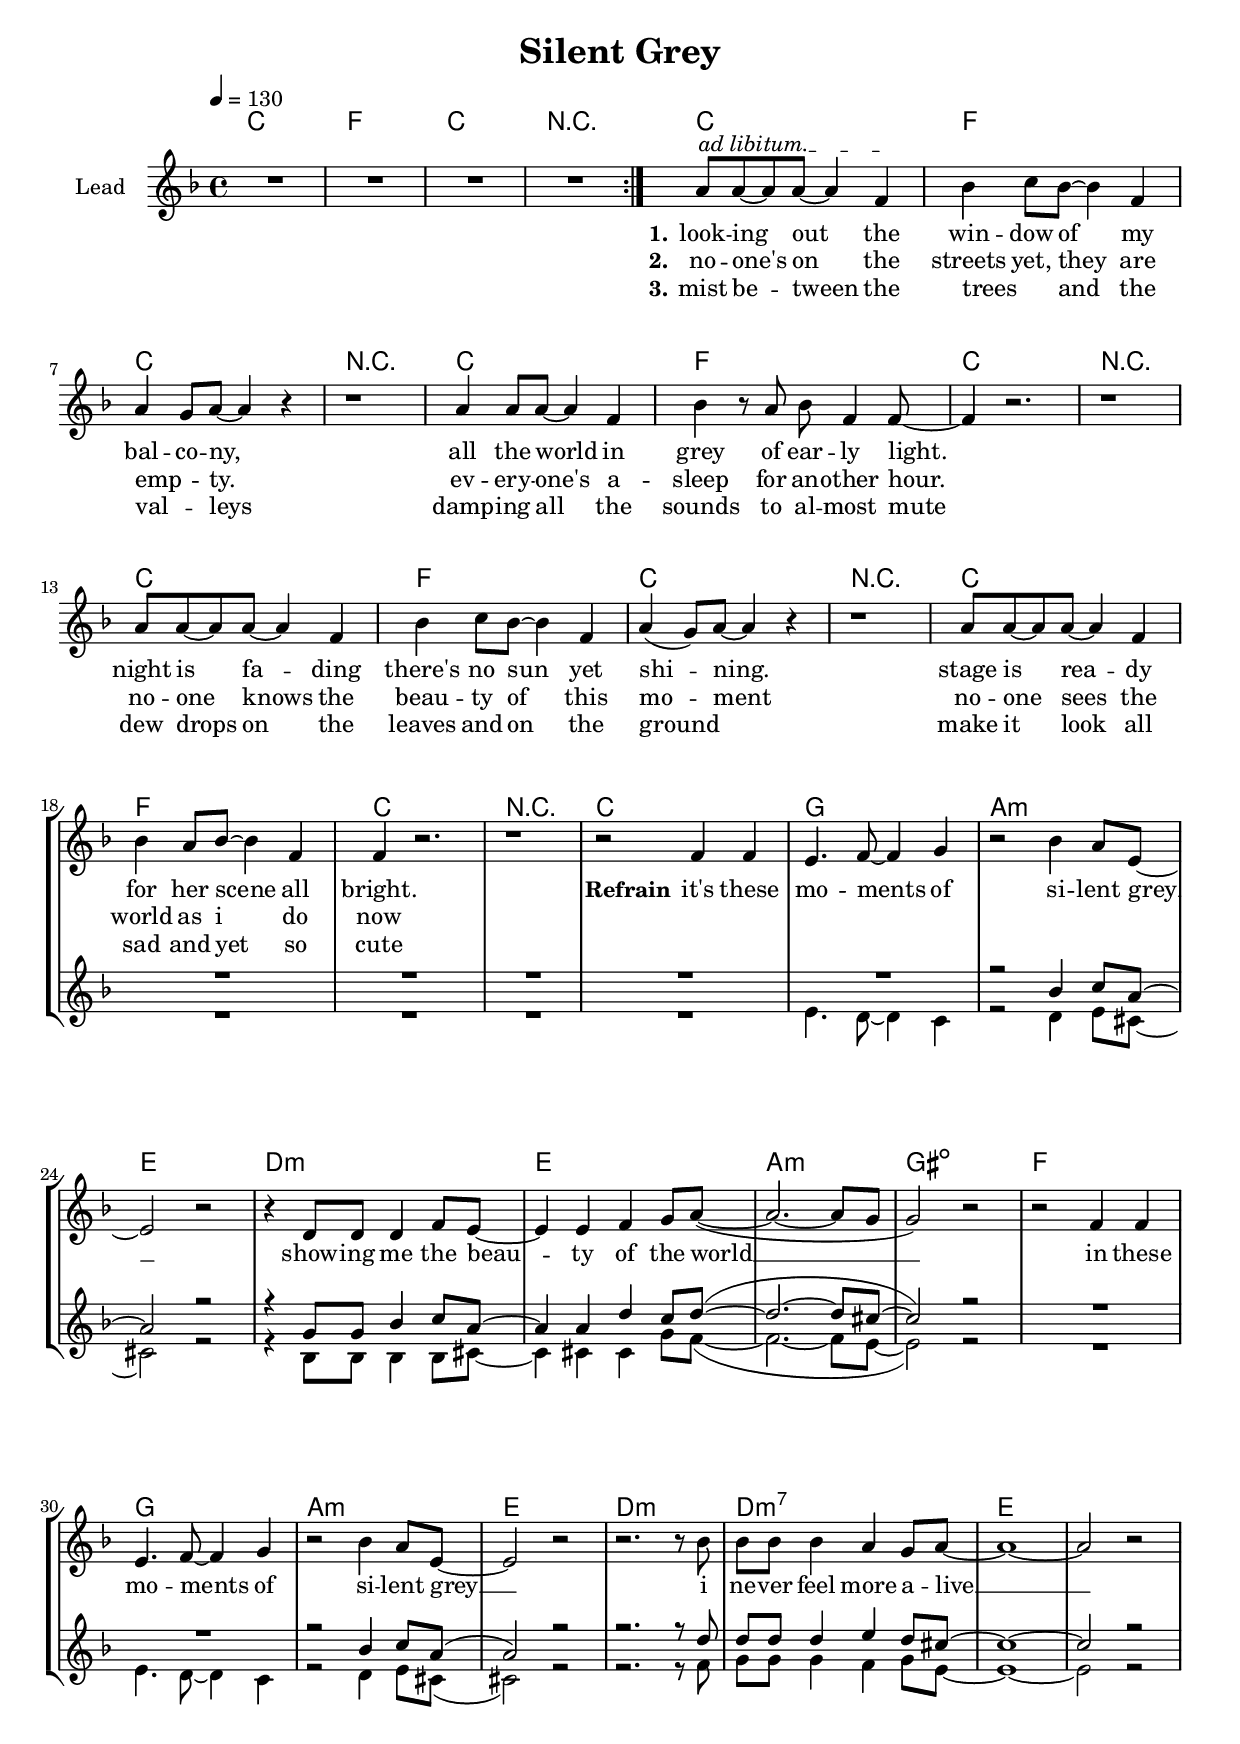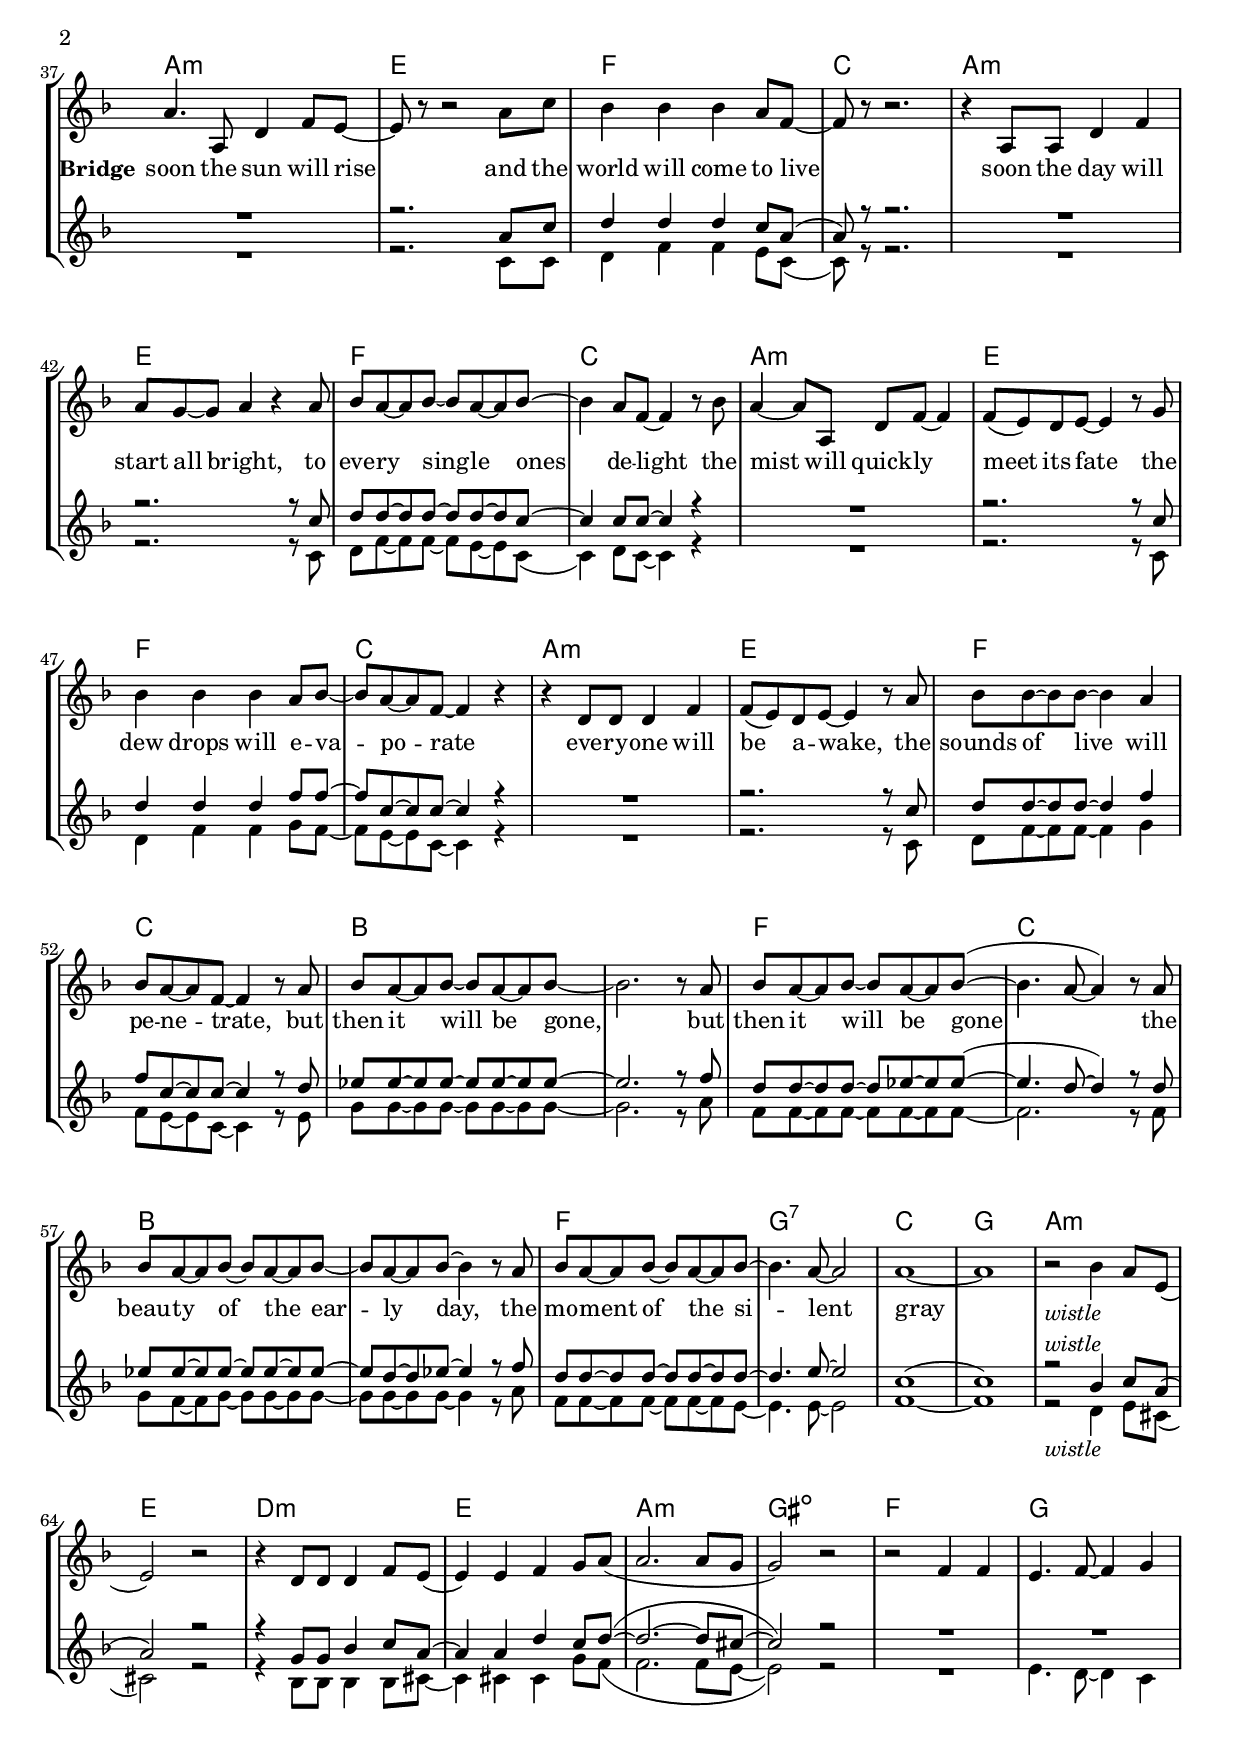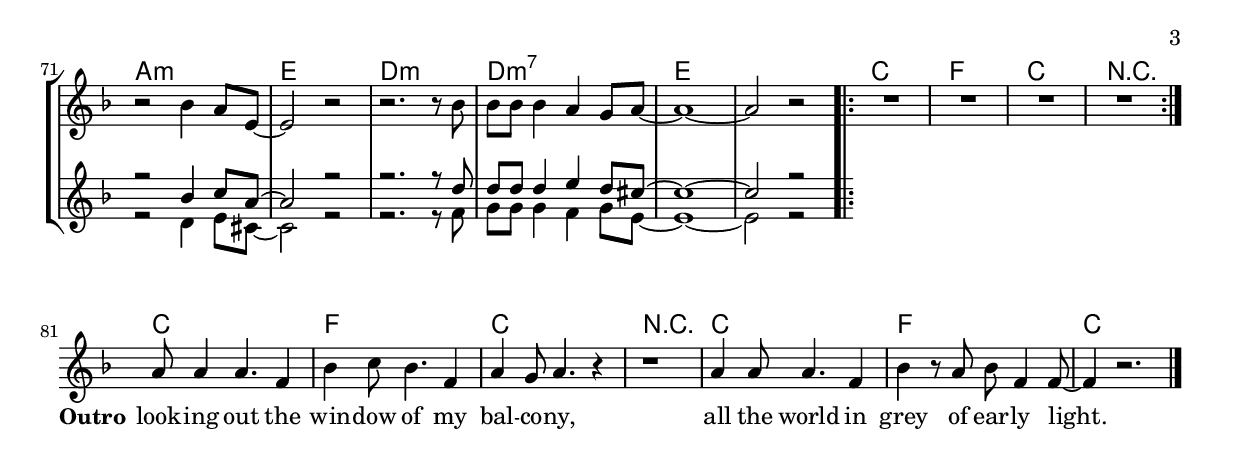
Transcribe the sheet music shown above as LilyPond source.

\version "2.16.2"

\header {
  title = "Silent Grey"
}

global = {
  \key c \major
  \time 4/4
  \tempo 4 = 130
}

harmonies = \chordmode {
  \germanChords
    c1 f c r1
    c1 f c r1
    c1 f c r1
    c1 f c r1
    c1 f c r1
  
    c1 g1 a1:m e1
    d1:m e1 a1:m gis1:dim
    f1 g1 a1:m e1
    d1:m d1:m7 e1 e1
    
    a1:m e1 f1 c1
    a1:m e1 f1 c1
    a1:m e1 f1 c1
    a1:m e1 f1 c1
    bes1 bes1 f1 c1
    bes1 bes1 f1  g1:7
    
    c1 g1 a1:m e1
    d1:m e1 a1:m gis1:dim
    f1 g1 a1:m e1
    d1:m d1:m7 e1 e1   
    
    c1 f c r1

    c1 f c r1
    c1 f c  
 
}

violinMusic = \relative c' {
}

leadMusic = \relative c''
{
  \repeat volta 2{R1*4}
  \override TextSpanner.bound-details.left.text = "ad libitum."
  e8\startTextSpan e8~e8 e8~e4 c4\stopTextSpan
  f4 g8 f8~f4 c4
  e4 d8 e8~e4 r4
  r1
  
  e4 e8 e8~e4 c4
  f4 r8 e8 f8 c4 c8~
  c4 r2.
  r1
  
  e8 e8~e8 e8~e4 c4
  f4 g8 f8~f4 c4
  e4(d8) e8~e4 r4
  r1
  
  e8 e8~e8 e8~e4 c4
  f4 e8 f8~f4 c4
  c4 r2.
  r1
  
  r2 c4 c4
  b4. c8~c4 d4
  r2 f4 e8 b8~
  b2 r2
  r4 a8 a8 a4 c8 b8~
  b4 b4 c4 d8 e8(~
  e2.~e8 d8
  d2) r2

  r2 c4 c4
  b4. c8~c4 d4
  r2 f4 e8 b8~
  b2 r2
  r2. r8 f'8
  f8 f8 f4 e4 d8 e8~
  e1~
  e2 r2
  
  e4. e,8 a4 c8 b8~
  b8 r8 r2 e8 g8
  f4 f4 f4 e8 c8~
  c8 r8 r2.
  r4 e,8 e8 a4 c4 
  e8 d8~d8 e4 r4 e8
  f8 e8~e8 f8~f8 e8~e8 f8~
  f4 e8 c8~c4 r8 f8
  e4~e8 e,8 a8 c8~c4 
  c8(b8) a8 b8~b4 r8 d8
  f4 f4 f4 e8 f8~
  f8 e8~e8 c8~c4 r4
  r4 a8 a8 a4 c4 
  c8(b8) a8 b8~b4 r8 e8
  f8 f8~f8 f8~f4 e4 
  f8 e8~e8 c8~c4 r8 e8
  f8 e8~e8 f8~f8 e8~e8 f8~
  f2. r8 e8
  f8 e8~e8 f8~f8 e8~e8 f8(~
  f4. e8~e4) r8 e8
  f8 e8~e8 f8~f8 e8~e8 f8~
  f8 e8~e8 f8~f4 r8 e8
  f8 e8~e8 f8~f8 e8~e8 f8~
  f4. e8~e2
  
  e1~
  e1
  r2_\markup { \italic wistle  }  f4 e8 b8(
  b2) r2
  r4 a8 a8 a4 c8 b8(
  b4) b4 c4 d8 e8(
  e2. e8 d8
  d2) r2

  r2 c4 c4
  b4. c8~c4 d4
  r2 f4 e8 b8~
  b2 r2
  r2. r8 f'8
  f8 f8 f4 e4 d8 e8~
  e1~
  e2 r2

  \repeat volta 2{R1*4}


  e8 e4 e4. c4
  f4 g8 f4. c4
  e4 d8 e4. r4
  r1
  e4 e8 e4. c4
  f4 r8 e8 f8 c4 c8~
  c4 r2.
  \bar "|."


}

leadWords = \lyricmode { 
\set stanza = "1." 
look -- ing out the win -- dow of my bal -- co -- ny,
all the world in grey of ear -- ly light.
night is fa -- ding there's no sun yet shi -- ning.
stage is rea -- dy for her scene all bright.



\set stanza = "Refrain" 

it's these mo -- ments of si -- lent grey __
show -- ing me the beau -- ty of the world __
in these mo -- ments of si -- lent grey __
i ne -- ver feel more a -- live __

\set stanza ="Bridge"

soon the sun will rise and the world will come to live
soon the day will start all bright, to eve -- ry sing -- le ones de -- light
the mist will quick -- ly meet its fate the dew drops will e -- va -- po -- rate
eve -- ry -- one will be a -- wake, the sounds of live will pe -- ne -- trate,
but then it will be gone, but then it will be gone
the beau -- ty of the ear -- ly day, the mo -- ment of the si -- lent 

gray

\skip 1 \skip 1 \skip 1 
\skip 1 \skip 1 \skip 1 \skip 1 \skip 1 \skip 1 \skip 1 \skip 1 
\skip 1 \skip 1 \skip 1 \skip 1 \skip 1 \skip 1 \skip 1 \skip 1 
\skip 1 \skip 1 \skip 1 \skip 1 \skip 1 \skip 1 \skip 1 \skip 1





\set stanza ="Outro"
look -- ing out the win -- dow of my bal -- co -- ny,
all the world in grey of ear -- ly light.

}
leadWordsTwo = \lyricmode {
  
\set stanza = "2." 
no -- one's on the streets yet, they are emp _ __ -- ty.
ev -- ery -- one's a -- sleep for an -- other hour.
no -- one knows the beau -- ty of this mo -- ment
no -- one sees the world as i do now
}

leadWordsThree = \lyricmode {
\set stanza = "3." 
mist be -- tween the trees _ and the val _ -- leys
damp -- ing all the sounds to al -- most mute
dew drops on the leaves and on the ground _
make it look all sad and yet so cute 
}


backingOneMusic = \relative c'' {
 R1*22
 r2 f4 g8 e8~
 e2 r2
 r4 d8 d8 f4 g8 e8~
 e4 e4 a4 g8 a8(~
 a2.~a8 gis8~
 gis2) r2
 R1*2
 r2 f4 g8 e8(
 e2) r2
 r2. r8 a8
 a8 a8 a4 b4 a8 gis8~
 gis1~
 gis2 r2
 R1
 r2. e8 g8
 a4 a4 a4 g8 e8(
 e8) r8 r2.
 R1
 r2. r8 g8
 a8 a8~a8 a8~a8 a8~a8 g8~
 g4 g8 g8~g4 r4
 R1
 r2. r8 g8
 a4 a4 a4 c8 c8~
 c8 g8~g8 g8~g4 r4
 R1
 r2. r8 g8
 a8 a8~a8 a8~a4 c4
 c8 g8~g8 g8~g4 r8 a8
 bes8 bes8~bes8 bes8~bes8 bes8~bes8 bes8~
 bes2. r8 c8
 a8 a8~a8 a8~a8 bes8~bes8 bes8(~
 bes4. a8~a4) r8 a8
 bes8 bes8~bes8 bes8~bes8 bes8~bes8 bes8~
 bes8 a8~a8 bes8~bes4 r8 c8
 a8 a8~a a8~a8 a8~a8 a8~
 a4. b8~b2 
 
 g1(
 g1)
 r2^\markup { \italic wistle  } f4 g8 e8(
 e2) r2
 r4 d8 d8 f4 g8 e8~
 e4 e4 a4 g8 a8(~
 a2.~a8 gis8~
 gis2) r2
 R1*2
 r2 f4 g8 e8~
 e2 r2
 r2. r8 a8
 a8 a8 a4 b4 a8 gis8~
 gis1~
 gis2 r2
}
backingOneWords = \lyricmode {
}

backingTwoMusic = \relative c'' {
  R1*21
  b4. a8~a4 g4
  r2 a4 b8 gis8~
  gis2 r2
  r4 f8 f8 f4 f8 gis8~
  gis4 gis4 gis4 d'8 c8(~
  c2.~ c8 b8~
  b2) r2
  R1
  b4. a8~a4 g4
  r2 a4 b8 gis8(
  gis2) r2
  r2. r8 c8
  d8 d8 d4 c4 d8 b8~
  b1~
  b2 r2
  R1
  r2. g8 g8
  a4 c4 c4 b8 g8(
  g8) r8 r2.
  R1
  r2. r8 g8
  a8 c8~c8 c8~c8 b8~b8 g8(
  g4) a8 g8~g4 r4
  R1
  r2. r8 g8
  a4 c4 c4 d8 c8~
  c8 b8~b8 g8~g4 r4
  R1
  r2. r8 g8
  a8 c8~c8 c8~c4 d4 
  c8 b8~b8 g8~g4 r8 b8
  d8 d8~d8 d8~d8 d8~d8 d8~
  d2. r8 e8
  c8 c8~c8 c8~c8 c8~c8 c8~
  c2. r8 c8
  d8 c8~c8 d8~d8 d8~d8 d8~
  d8 d8~d8 d8~d4 r8 e8
  c8 c8~c8 c8~c8 c8~c8 b8~
  b4. b8~b2
  
  c1~
  c1
  r2_\markup { \italic wistle  } a4 b8 gis8(
  gis2) r2
  r4 f8 f8 f4 f8 gis8~
  gis4 gis4 gis4 d'8 c8(
  c2. c8 b8~
  b2) r2
  R1
  b4. a8~a4 g4
  r2 a4 b8 gis8~
  gis2 r2
  r2. r8 c8
  d8 d8 d4 c4 d8 b8~
  b1~
  b2 r2
}
backingTwoWords = \lyricmode {
}

\score {
  <<
    \new ChordNames {
      \set chordChanges = ##t
      \transpose c c { \global \harmonies }
    }

    \new Staff = "Staff_violin" {
      \set Staff.instrumentName = #"Violin"
      \transpose c f, { \global \violinMusic }
    }
    \new StaffGroup <<
      \new Staff = "lead" <<
	\set Staff.instrumentName = #"Lead"
	\new Voice = "lead" { << \transpose c f, { \global \leadMusic } >> }
      >>
      \new Lyrics \with { alignBelowContext = #"lead" }
      \lyricsto "lead" \leadWordsThree
      \new Lyrics \with { alignBelowContext = #"lead" }
      \lyricsto "lead" \leadWordsTwo
      \new Lyrics \with { alignBelowContext = #"lead" }
      \lyricsto "lead" \leadWords
      % we could remove the line about this with the line below, since
      % we want the alto lyrics to be below the alto Voice anyway.
      % \new Lyrics \lyricsto "altos" \altoWords

      \new Staff = "backing" <<
	%  \clef backingTwo
	\set Staff.instrumentName = #"Backing"
	\new Voice = "backingOnes" { \voiceOne << \transpose c f, { \global \backingOneMusic } >> }
	\new Voice = "backingTwoes" { \voiceTwo << \transpose c f, { \global \backingTwoMusic } >> }

      >>
      \new Lyrics \with { alignAboveContext = #"backing" }
      \lyricsto "backingOnes" \backingOneWords
      \new Lyrics \with { alignBelowContext = #"backing" }
      \lyricsto "backingTwoes" \backingTwoWords

      % again, we could replace the line above this with the line below.
      % \new Lyrics \lyricsto "backingTwoes" \backingTwoWords
    >>
  >>
  \midi {}
  \layout {
    \context {
      \Staff \RemoveEmptyStaves
      \override VerticalAxisGroup #'remove-first = ##t
    }
  }
}

#(set-global-staff-size 19)

\paper {
  page-count = #3
}
